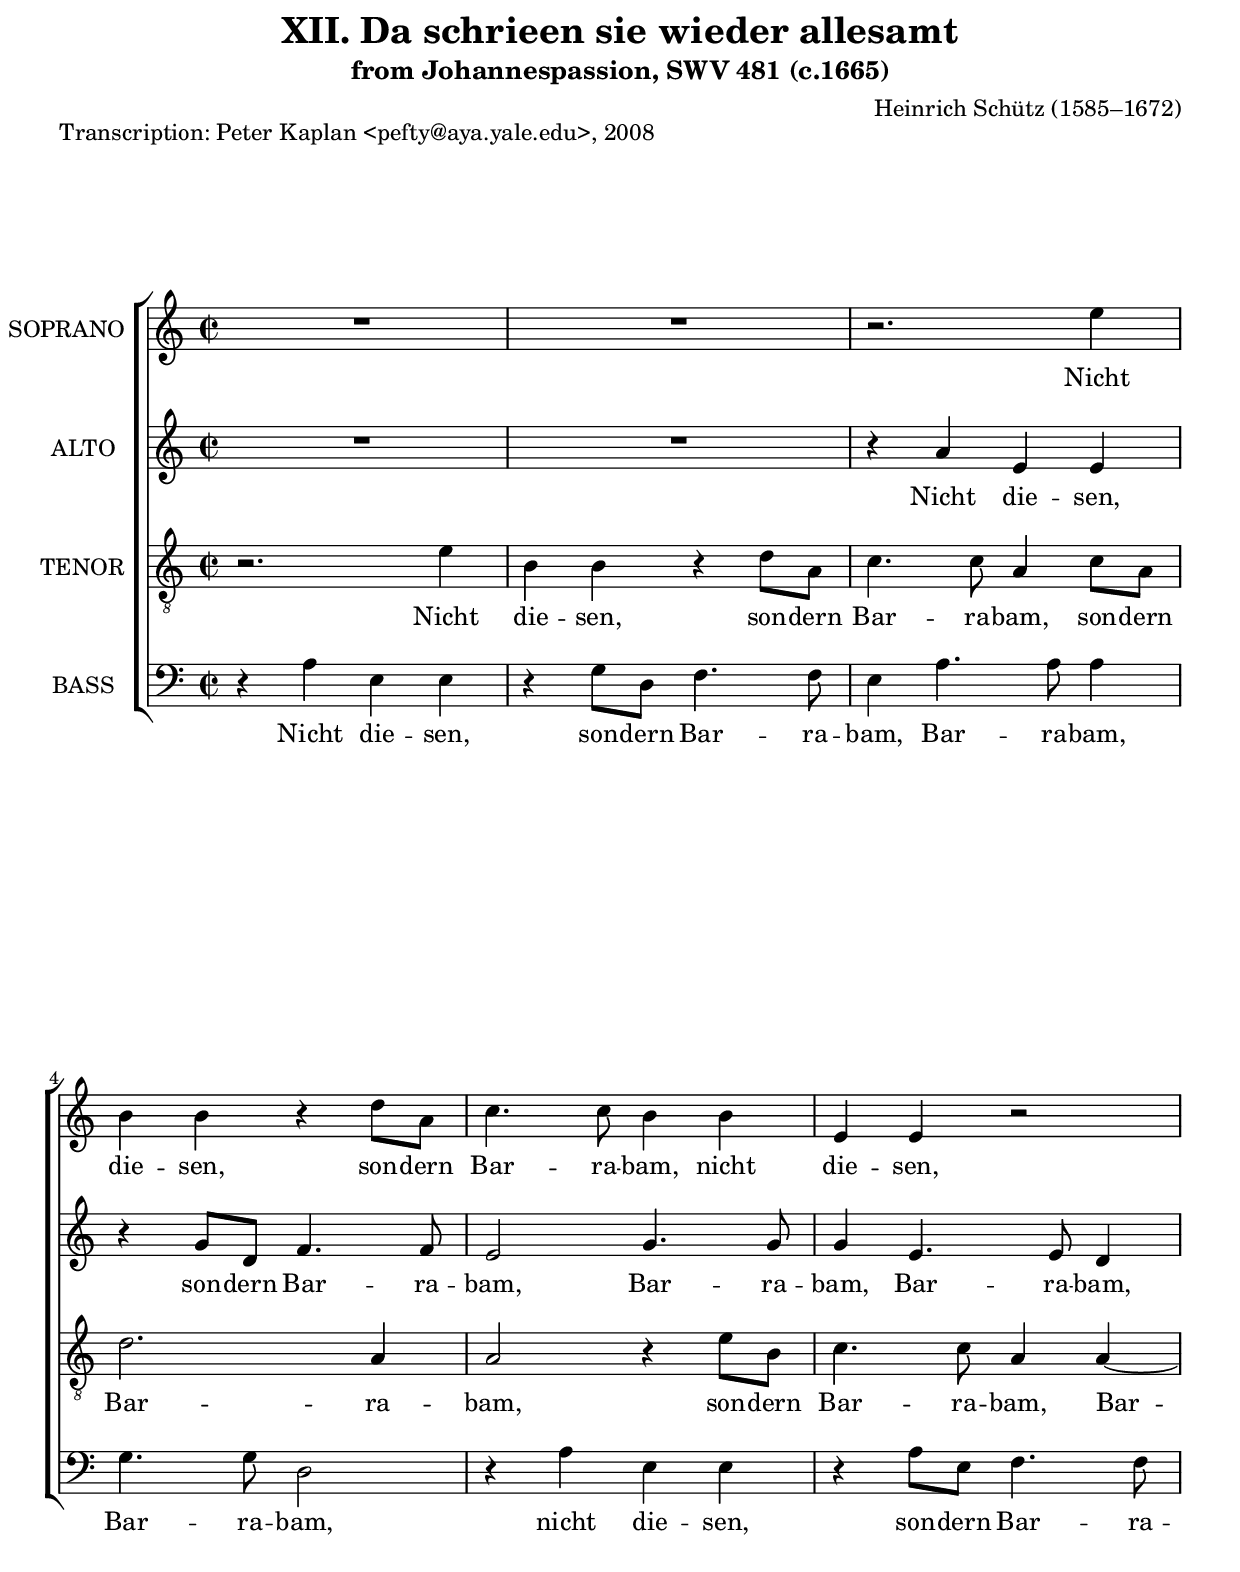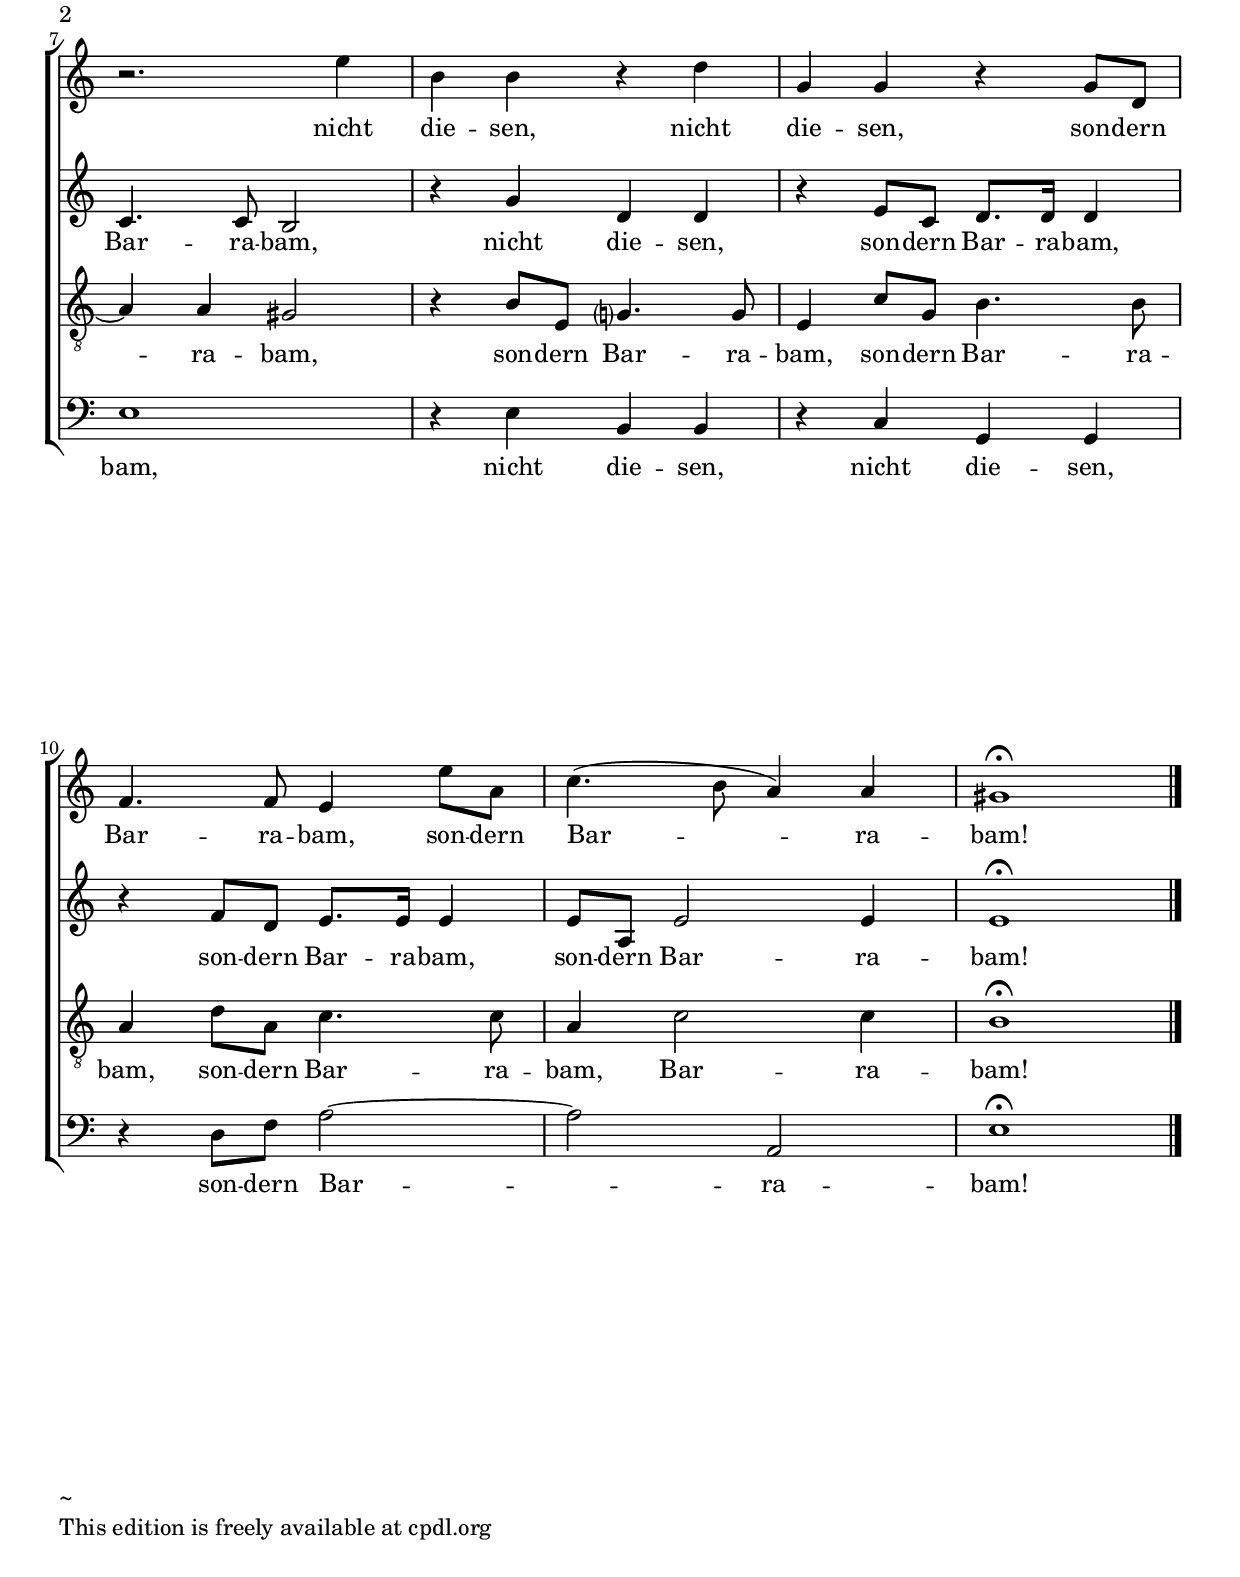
     \version "2.10.10"
\paper {
  between-system-space = 2.0\cm
  between-system-padding = #1
  ragged-bottom=##f
  ragged-last-bottom=##f
  bottom-margin = 2.0\cm
  top-margin = 0.1\cm
%  system-count = #6
  systemSeparatorMarkup = ""
}
\header {
    title = "XII. Da schrieen sie wieder allesamt"
    subtitle = "from Johannespassion, SWV 481 (c.1665)"
    composer = "Heinrich Schütz (1585–1672)"
    date = "1623"
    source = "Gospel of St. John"
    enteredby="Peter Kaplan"
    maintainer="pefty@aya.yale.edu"
    piece ="Transcription: Peter Kaplan <pefty@aya.yale.edu>, 2008"
    texidoc = "

Translation of text:
Jesus of Nazareth."
}

     \score { 
      <<
        \new ChoirStaff <<
        \new Staff = CantusOne <<
               {  
      <<
     \override Stem #'neutral-direction = #up 

        \clef treble
        \key a \minor 
        \new Voice = "CantusOne" {
     \override NoteHead #'style = #'baroque
        \set Staff.midiInstrument = "synth voice"
        \set Staff.vocalName = "SOPRANO "

\time 2/2 
R1
R1
r2. e''4
b'4 b' r d''8 a'
% measure 5
c''4. c''8 b'4 b'
e'4 e' r2
r2. e''4 
b'4 b' r d'' 
g'4 g' r g'8 d'
% measure 10
f'4. f'8 e'4 e''8 a'
c''4.( b'8 a'4) a' 
gis'1\fermata
\bar "|."
}
>>
}

>>

\new Lyrics 
\lyricsto "CantusOne"
        { 	


   Nicht 
die -- sen, son -- dern 
Bar -- ra -- bam, nicht 
die -- sen, 
   nicht die -- sen, 
   nicht die -- sen, son -- dern 
Bar -- ra -- bam, son -- dern 
Bar -- ra -- 
bam!
}



        \new Staff = Altus <<
               {  
      <<
     \override Stem #'neutral-direction = #up 

        \clef treble
        \key a \minor 
        \new Voice = "Altus" {
     \override NoteHead #'style = #'baroque
        \set Staff.midiInstrument = "synth voice"
        \set Staff.vocalName = "ALTO "

\time 2/2 
R1
R1
r4 a' e' e'
r4 g'8 d' f'4. f'8
% measure 5
e'2 g'4. g'8 
g'4 e'4. e'8 d'4
c'4. c'8 b2
r4 g' d' d'
r4 e'8 c' d'8. d'16 d'4
% measure 10
r4 f'8 d' e'8. e'16 e'4
e'8 a e'2 e'4
e'1\fermata
\bar "|."
}
>>
}

>>

\new Lyrics 
\lyricsto "Altus"
        { 


   Nicht die -- sen, 
   son -- dern Bar -- ra -- 
bam, Bar -- ra -- 
bam, Bar -- ra -- bam, 
Bar -- ra -- bam, 
   nicht die -- sen, 
   son -- dern Bar -- ra -- bam, 
son -- dern Bar -- ra -- bam, 
son -- dern Bar -- ra -- 
bam!
}


        \new Staff = Tenor <<
               {  
      <<
     \override Stem #'neutral-direction = #up 

        \clef "G_8"
        \key a \minor 
        \new Voice = "Tenor" {
     \override NoteHead #'style = #'baroque
        \set Staff.midiInstrument = "synth voice"
        \set Staff.vocalName = "TENOR "

\time 2/2 
r2. e'4 
b4 b r d'8 a
c'4. c'8 a4 c'8 a
d'2. a4
% measure 5
a2 r4 e'8 b
c'4. c'8 a4 a~
a4 a gis2
r4 b8 e g?4. g8
e4 c'8 g b4. b8
% measure 10
a4 d'8 a c'4. c'8
a4 c'2 c'4
b1\fermata
\bar "|."
}
>>
}

>>

\new Lyrics 
\lyricsto "Tenor"
        { 
   Nicht 
die -- sen, son -- dern 
Bar -- ra -- bam, son -- dern 
Bar -- ra -- 
bam, son -- dern 
Bar -- ra -- bam, Bar -- 
   ra -- bam,
   son -- dern Bar -- ra -- 
bam, son -- dern Bar -- ra -- 
bam, son -- dern Bar -- ra -- 
bam, Bar -- ra -- 
bam!
}


        \new Staff = Bassus <<
               {  
      <<
     \override Stem #'neutral-direction = #up 

        \clef bass
        \key a \minor 
        \new Voice = "Bassus" {
     \override NoteHead #'style = #'baroque
        \set Staff.midiInstrument = "synth voice"
        \set Staff.vocalName = "BASS "

\time 2/2 
r4 a e e
r4 g8 d f4. f8
e4 a4. a8 a4
g4. g8 d2
% measure 5
r4 a e e 
r4 a8 e f4. f8
e1
r4 e b, b,
r4 c g, g,
% measure 10
r4 d8 f a2~
a2 a,2 
e1\fermata
\bar "|."
}
>>
}

>>

\new Lyrics 
\lyricsto "Bassus"
        { 

   Nicht die -- sen, 
   son -- dern Bar -- ra -- 
bam, Bar -- ra -- bam, 
Bar -- ra -- bam,  
   nicht die -- sen, 
   son -- dern Bar -- ra -- 
bam, 
   nicht die -- sen, 
   nicht die -- sen,  
son -- dern Bar -- ra -- 
bam!
}


>>


>>
   






%{
\midi { 
\context { 
\Score 
tempoWholesPerMinute = #(ly:make-moment 84 2) 
} 
} 
%}







     }
\layout { 
         \context { 
          \Staff \consists "Horizontal_bracket_engraver" 
          }
         }
\markup{\column{\line{ ~ } \line{This edition is freely available at cpdl.org}} 
} 



















